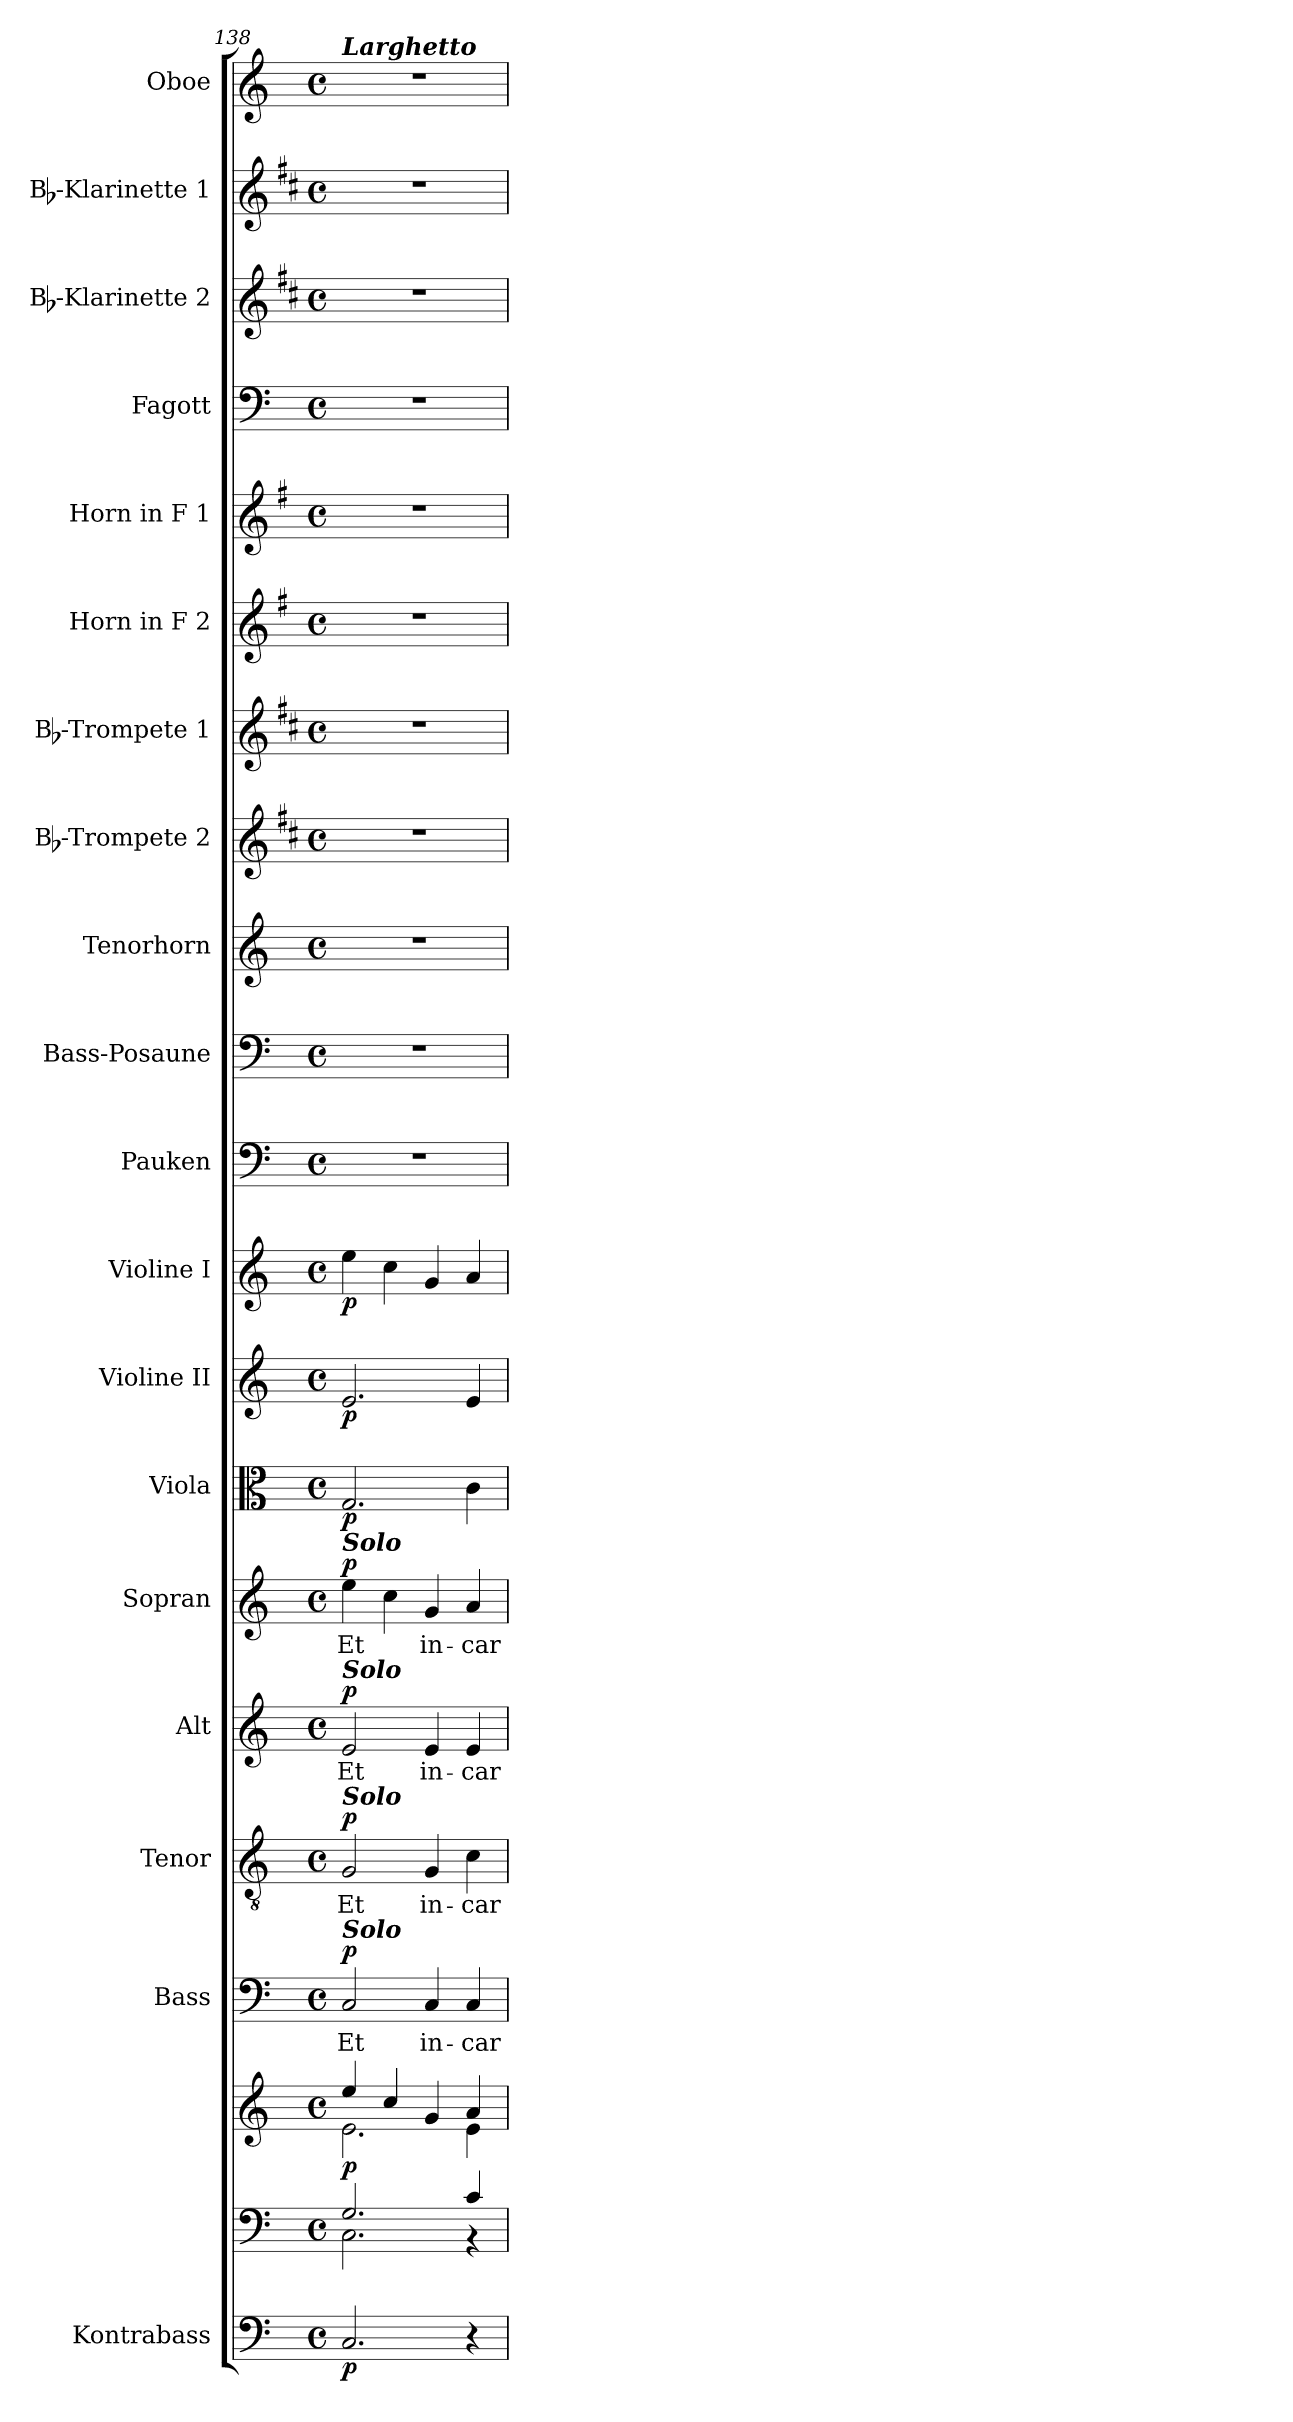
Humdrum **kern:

**kern	**dynam	**kern	**kern	**dynam	**kern	**text	**dynam	**kern	**text	**dynam	**kern	**text	**dynam	**kern	**text	**dynam	**kern	**dynam	**kern	**dynam	**kern	**dynam	**kern	**kern	**kern	**kern	**kern	**kern	**kern	**kern	**kern	**kern	**kern
*part20	*part20	*part19	*part19	*part19	*part18	*part18	*part18	*part17	*part17	*part17	*part16	*part16	*part16	*part15	*part15	*part15	*part14	*part14	*part13	*part13	*part12	*part12	*part11	*part10	*part9	*part8	*part7	*part6	*part5	*part4	*part3	*part2	*part1
*staff21	*staff21	*staff20	*staff19	*staff19/20	*staff18	*staff18	*staff18	*staff17	*staff17	*staff17	*staff16	*staff16	*staff16	*staff15	*staff15	*staff15	*staff14	*staff14	*staff13	*staff13	*staff12	*staff12	*staff11	*staff10	*staff9	*staff8	*staff7	*staff6	*staff5	*staff4	*staff3	*staff2	*staff1
*I"Kontrabass	*	*	*	*	*I"Bass	*	*	*I"Tenor	*	*	*I"Alt	*	*	*I"Sopran	*	*	*I"Viola	*	*I"Violine II	*	*I"Violine I	*	*I"Pauken	*I"Bass-Posaune	*I"Tenorhorn	*I"Bb-Trompete 2	*I"Bb-Trompete 1	*I"Horn in F 2	*I"Horn in F 1	*I"Fagott	*I"Bb-Klarinette 2	*I"Bb-Klarinette 1	*I"Oboe
*I'Kb.	*	*	*	*	*I'B.	*	*	*I'T.	*	*	*I'A.	*	*	*I'S.	*	*	*I'Vla.	*	*I'Vl. II	*	*I'Vl. I	*	*I'Pk.	*I'B. Pos.	*I'T. Hrn.	*I'Bb Trp. 2	*I'Bb Trp. 1	*	*	*I'Fg.	*I'Bb Kl. 2	*I'Bb Kl. 1	*I'Ob.
*clefF4	*	*clefF4	*clefG2	*	*clefF4	*	*	*clefGv2	*	*	*clefG2	*	*	*clefG2	*	*	*clefC3	*	*clefG2	*	*clefG2	*	*clefF4	*clefF4	*clefG2	*clefG2	*clefG2	*clefG2	*clefG2	*clefF4	*clefG2	*clefG2	*clefG2
*ITrd7c12	*	*	*	*	*	*	*	*	*	*	*	*	*	*	*	*	*	*	*	*	*	*	*	*	*ITrd8c14	*ITrd1c2	*ITrd1c2	*ITrd4c7	*ITrd4c7	*	*ITrd1c2	*ITrd1c2	*
*k[]	*	*k[]	*k[]	*	*k[]	*	*	*k[]	*	*	*k[]	*	*	*k[]	*	*	*k[]	*	*k[]	*	*k[]	*	*k[]	*k[]	*k[]	*k[]	*k[]	*k[]	*k[]	*k[]	*k[]	*k[]	*k[]
*C:	*	*C:	*C:	*	*C:	*	*	*C:	*	*	*C:	*	*	*C:	*	*	*C:	*	*C:	*	*C:	*	*C:	*C:	*C:	*C:	*C:	*C:	*C:	*C:	*C:	*C:	*C:
*M4/4	*	*M4/4	*M4/4	*	*M4/4	*	*	*M4/4	*	*	*M4/4	*	*	*M4/4	*	*	*M4/4	*	*M4/4	*	*M4/4	*	*M4/4	*M4/4	*M4/4	*M4/4	*M4/4	*M4/4	*M4/4	*M4/4	*M4/4	*M4/4	*M4/4
*met(c)	*	*met(c)	*met(c)	*	*met(c)	*	*	*met(c)	*	*	*met(c)	*	*	*met(c)	*	*	*met(c)	*	*met(c)	*	*met(c)	*	*met(c)	*met(c)	*met(c)	*met(c)	*met(c)	*met(c)	*met(c)	*met(c)	*met(c)	*met(c)	*met(c)
=138	=138	=138	=138	=138	=138	=138	=138	=138	=138	=138	=138	=138	=138	=138	=138	=138	=138	=138	=138	=138	=138	=138	=138	=138	=138	=138	=138	=138	=138	=138	=138	=138	=138
*	*	*^	*^	*	*	*	*	*	*	*	*	*	*	*	*	*	*	*	*	*	*	*	*	*	*	*	*	*	*	*	*	*	*
!	!	!	!	!	!	!	!	!	!	!	!	!	!	!	!	!	!	!	!	!	!	!	!	!	!	!	!	!	!	!	!	!	!	!	!LO:TX:a:Bi:t=Larghetto
!	!	!	!	!	!	!	!	!	!	!	!	!	!	!	!	!LO:TX:a:Bi:t=Solo	!	!	!	!	!	!	!	!	!	!	!	!	!	!	!	!	!	!	!
!	!	!	!	!	!	!	!	!	!	!	!	!	!LO:TX:a:Bi:t=Solo	!	!	!	!	!	!	!	!	!	!	!	!	!	!	!	!	!	!	!	!	!	!
!	!	!	!	!	!	!	!	!	!	!LO:TX:a:Bi:t=Solo	!	!	!	!	!	!	!	!	!	!	!	!	!	!	!	!	!	!	!	!	!	!	!	!	!
!	!	!	!	!	!	!	!LO:TX:a:Bi:t=Solo	!	!	!	!	!	!	!	!	!	!	!	!	!	!	!	!	!	!	!	!	!	!	!	!	!	!	!	!
!	!LO:DY:b	!	!	!	!	!LO:DY:b	!	!LO:LY:b	!LO:DY:a	!	!LO:LY:b	!LO:DY:a	!	!LO:LY:b	!LO:DY:a	!	!LO:LY:b	!LO:DY:a	!	!LO:DY:b	!	!LO:DY:b	!	!LO:DY:b	!	!	!	!	!	!	!	!	!	!	!
2.CC/	p	2.G/	2.C\	4ee/	2.e\	p	2C/	Et	p	2G/	Et	p	2e/	Et	p	4ee\	Et	p	2.G/	p	2.e/	p	4ee\	p	1r	1r	1r	1r	1r	1r	1r	1r	1r	1r	1r
.	.	.	.	4cc/	.	.	.	.	.	.	.	.	.	.	.	4cc\	.	.	.	.	.	.	4cc\	.	.	.	.	.	.	.	.	.	.	.	.
!	!	!	!	!	!	!	!	!LO:LY:b	!	!	!LO:LY:b	!	!	!LO:LY:b	!	!	!LO:LY:b	!	!	!	!	!	!	!	!	!	!	!	!	!	!	!	!	!	!
.	.	.	.	4g/	.	.	4C/	in-	.	4G/	in-	.	4e/	in-	.	4g/	in-	.	.	.	.	.	4g/	.	.	.	.	.	.	.	.	.	.	.	.
!	!	!	!	!	!	!	!	!LO:LY:b	!	!	!LO:LY:b	!	!	!LO:LY:b	!	!	!LO:LY:b	!	!	!	!	!	!	!	!	!	!	!	!	!	!	!	!	!	!
4r	.	4c/	4r	4a/	4e\	.	4C/	-car-	.	4c\	-car-	.	4e/	-car-	.	4a/	-car-	.	4c\	.	4e/	.	4a/	.	.	.	.	.	.	.	.	.	.	.	.
*	*	*v	*v	*	*	*	*	*	*	*	*	*	*	*	*	*	*	*	*	*	*	*	*	*	*	*	*	*	*	*	*	*	*	*	*
*	*	*	*v	*v	*	*	*	*	*	*	*	*	*	*	*	*	*	*	*	*	*	*	*	*	*	*	*	*	*	*	*	*	*	*
=	=	=	=	=	=	=	=	=	=	=	=	=	=	=	=	=	=	=	=	=	=	=	=	=	=	=	=	=	=	=	=	=	=
*-	*-	*-	*-	*-	*-	*-	*-	*-	*-	*-	*-	*-	*-	*-	*-	*-	*-	*-	*-	*-	*-	*-	*-	*-	*-	*-	*-	*-	*-	*-	*-	*-	*-
